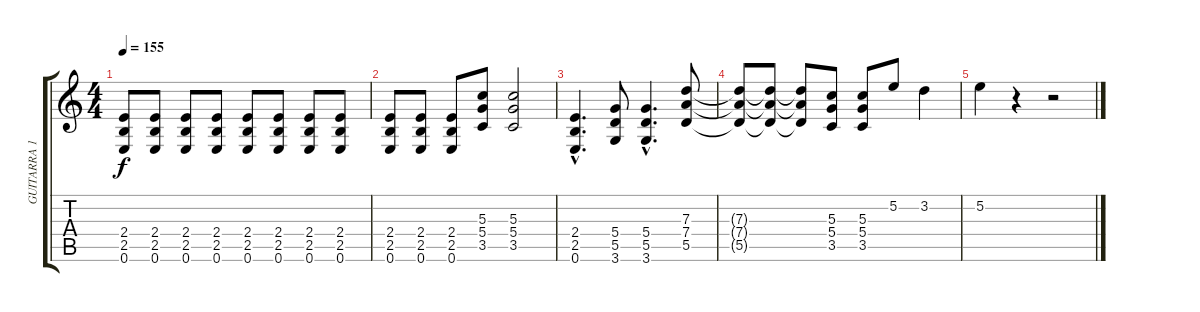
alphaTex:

\track ("GUITARRA 1" "GUITARRA 1") {instrument distortionguitar}
\staff {score tabs}
\tuning (E4 B3 G3 D3 A2 E2) {hide}
\ts (4 4)
\tempo 155
\clef g2
\ks c
(2.4 2.5 0.6).8{dy f} (2.4 2.5 0.6).8 (2.4 2.5 0.6).8 (2.4 2.5 0.6).8 (2.4 2.5 0.6).8 (2.4 2.5 0.6).8 (2.4 2.5 0.6).8 (2.4 2.5 0.6).8 |
(2.4 2.5 0.6).8 (2.4 2.5 0.6).8 (2.4 2.5 0.6).8 (5.3 5.4 3.5).8 (5.3 5.4 3.5).2 |
(2.4{hac} 2.5{hac} 0.6{hac}).4{d} (5.4 5.5 3.6).8 (5.4{hac} 5.5{hac} 3.6{hac}).4{d} (7.3 7.4 5.5).8 |
(7.3{t} 7.4{t} 5.5{t}).8 (7.3{t} 7.4{t} 5.5{t}).8 (7.3{t} 7.4{t} 5.5{t}).8 (5.3 5.4 3.5).8 (5.3 5.4 3.5).8 5.2.8 3.2.4 |
5.2.4 r.4 r.2
